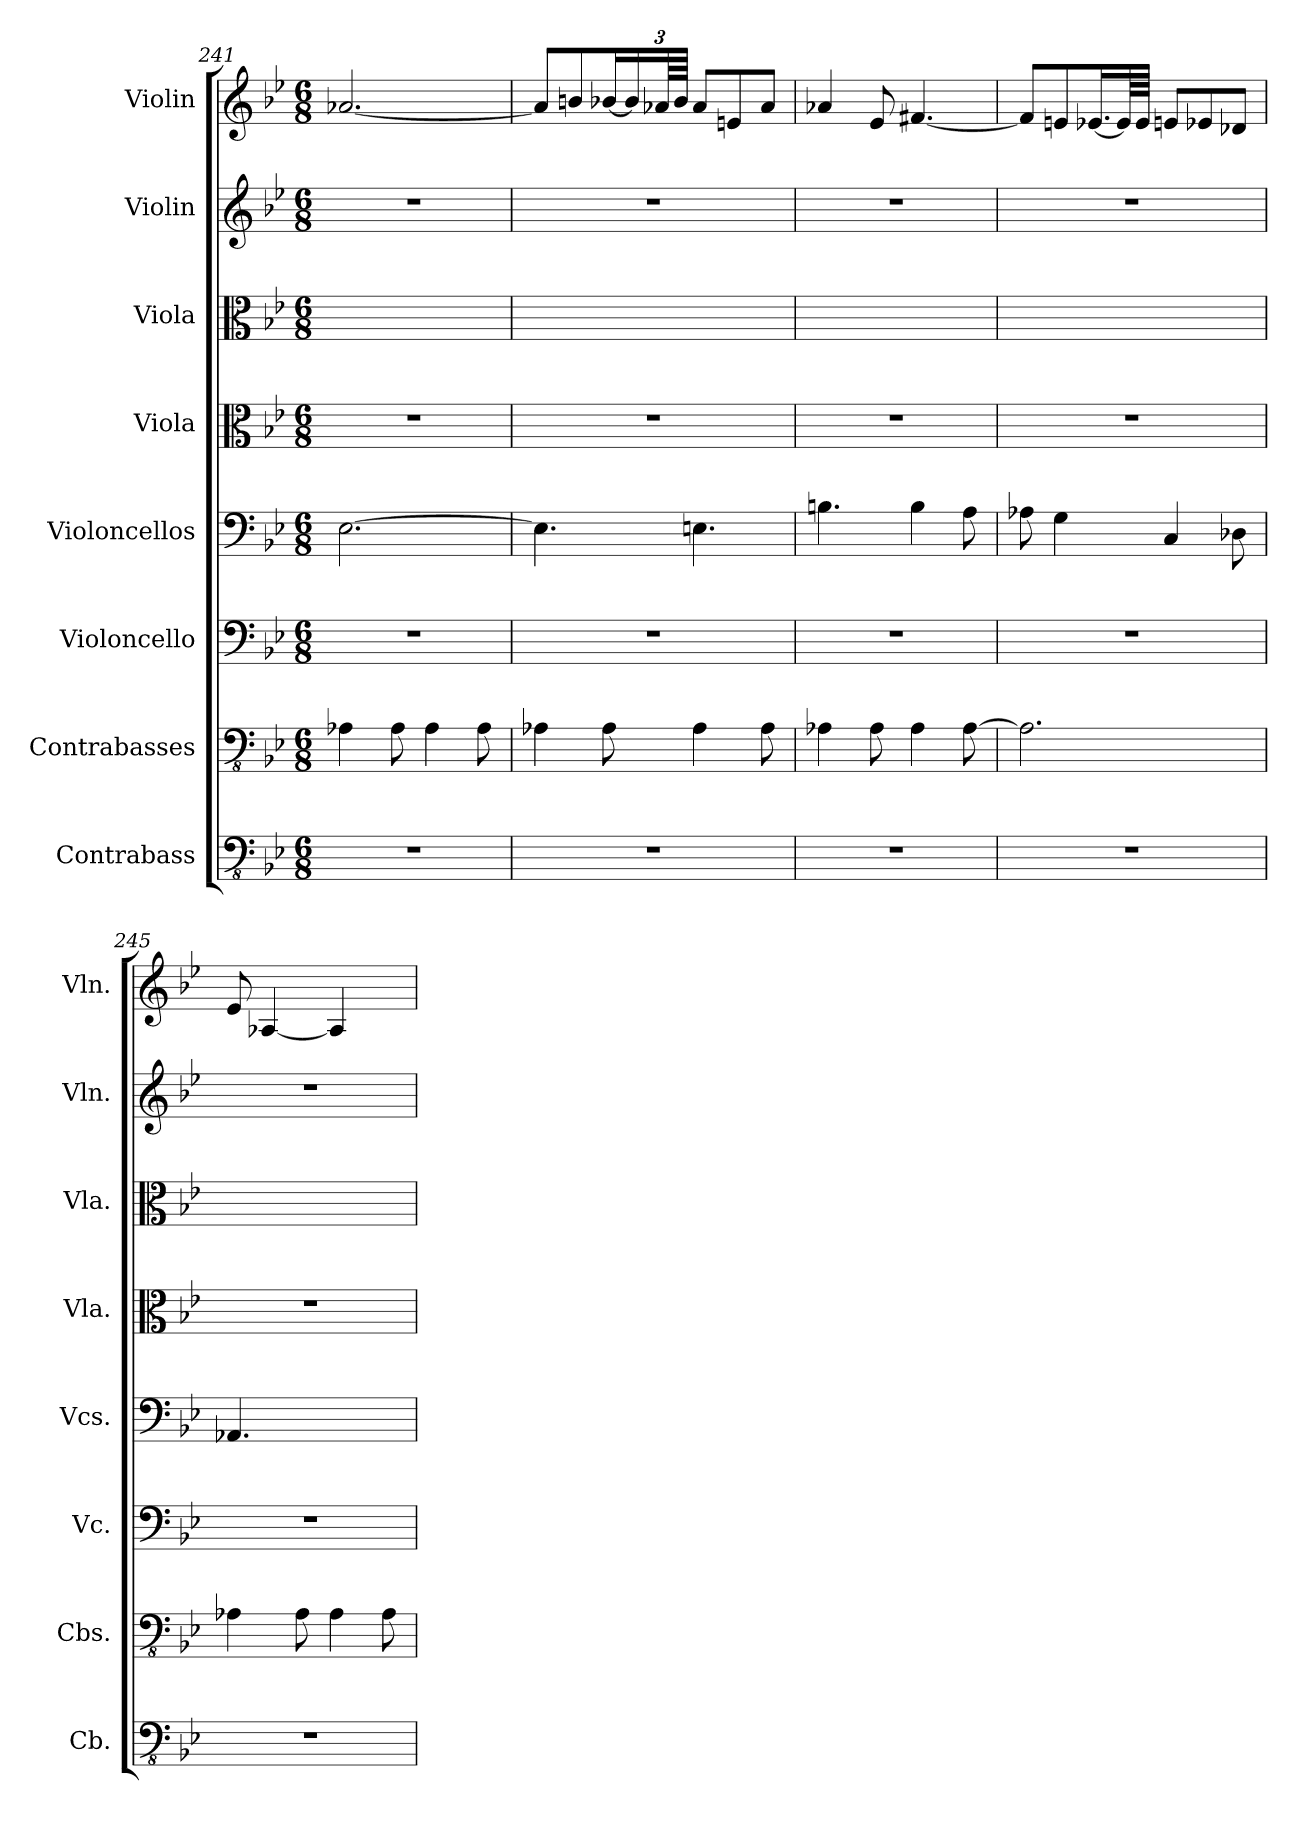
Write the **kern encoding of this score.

**kern	**kern	**kern	**kern	**kern	**kern	**kern	**kern
*part8	*part7	*part6	*part5	*part4	*part3	*part2	*part1
*staff8	*staff7	*staff6	*staff5	*staff4	*staff3	*staff2	*staff1
*I"Contrabass	*I"Contrabasses	*I"Violoncello	*I"Violoncellos	*I"Viola	*I"Viola	*I"Violin	*I"Violin
*I'Cb.	*I'Cbs.	*I'Vc.	*I'Vcs.	*I'Vla.	*I'Vla.	*I'Vln.	*I'Vln.
*clefFv4	*clefFv4	*clefF4	*clefF4	*clefC3	*clefC3	*clefG2	*clefG2
*ITrd7c12	*	*	*	*	*	*	*
*k[b-e-]	*k[b-e-]	*k[b-e-]	*k[b-e-]	*k[b-e-]	*k[b-e-]	*k[b-e-]	*k[b-e-]
*M6/8	*M6/8	*M6/8	*M6/8	*M6/8	*M6/8	*M6/8	*M6/8
=241	=241	=241	=241	=241	=241	=241	=241
2.r	4AA-X\	2.r	[2.E-\	2.r	2.ryy	2.r	[2.a-X/
.	8AA-\	.	.	.	.	.	.
.	4AA-\	.	.	.	.	.	.
.	8AA-\	.	.	.	.	.	.
=242	=242	=242	=242	=242	=242	=242	=242
2.r	4AA-X\	2.r	4.E-\]	2.r	2.ryy	2.r	8a-/L]
.	.	.	.	.	.	.	8bn/
.	8AA-\	.	.	.	.	.	[16b-X/L
*	*	*	*	*	*	*	*Xbrackettup
.	.	.	.	.	.	.	24b-/]
.	.	.	.	.	.	.	96a-X/LL
.	.	.	.	.	.	.	96b-/JJJJ
.	4AA-\	.	4.En\	.	.	.	8a-/L
.	.	.	.	.	.	.	8en/
.	8AA-\	.	.	.	.	.	8a-/J
=243	=243	=243	=243	=243	=243	=243	=243
2.r	4AA-X\	2.r	4.Bn\	2.r	2.ryy	2.r	4a-X/
.	8AA-\	.	.	.	.	.	8e-/
.	4AA-\	.	4B\	.	.	.	[4.f#X/
.	[8AA-\	.	8A\	.	.	.	.
!!LO:PB:g=z
=244	=244	=244	=244	=244	=244	=244	=244
2.r	2.AA-\]	2.r	8A-X\	2.r	2.ryy	2.r	8f#/L]
.	.	.	4G\	.	.	.	8en/
.	.	.	.	.	.	.	[16.e-X/L
.	.	.	.	.	.	.	64e-/LL]
.	.	.	.	.	.	.	64e-/JJJJ
.	.	.	4C/	.	.	.	8en/L
.	.	.	.	.	.	.	8e-X/
.	.	.	8D-X\	.	.	.	8d-X/J
=245	=245	=245	=245	=245	=245	=245	=245
2.r	4AA-X\	2.r	4.AA-X/	2.r	2.ryy	2.r	8e-/
.	.	.	.	.	.	.	[4A-X/
.	8AA-\	.	.	.	.	.	.
.	4AA-\	.	4.ryy	.	.	.	4A-/]
.	8AA-\	.	.	.	.	.	8ryy
=	=	=	=	=	=	=	=
*-	*-	*-	*-	*-	*-	*-	*-
